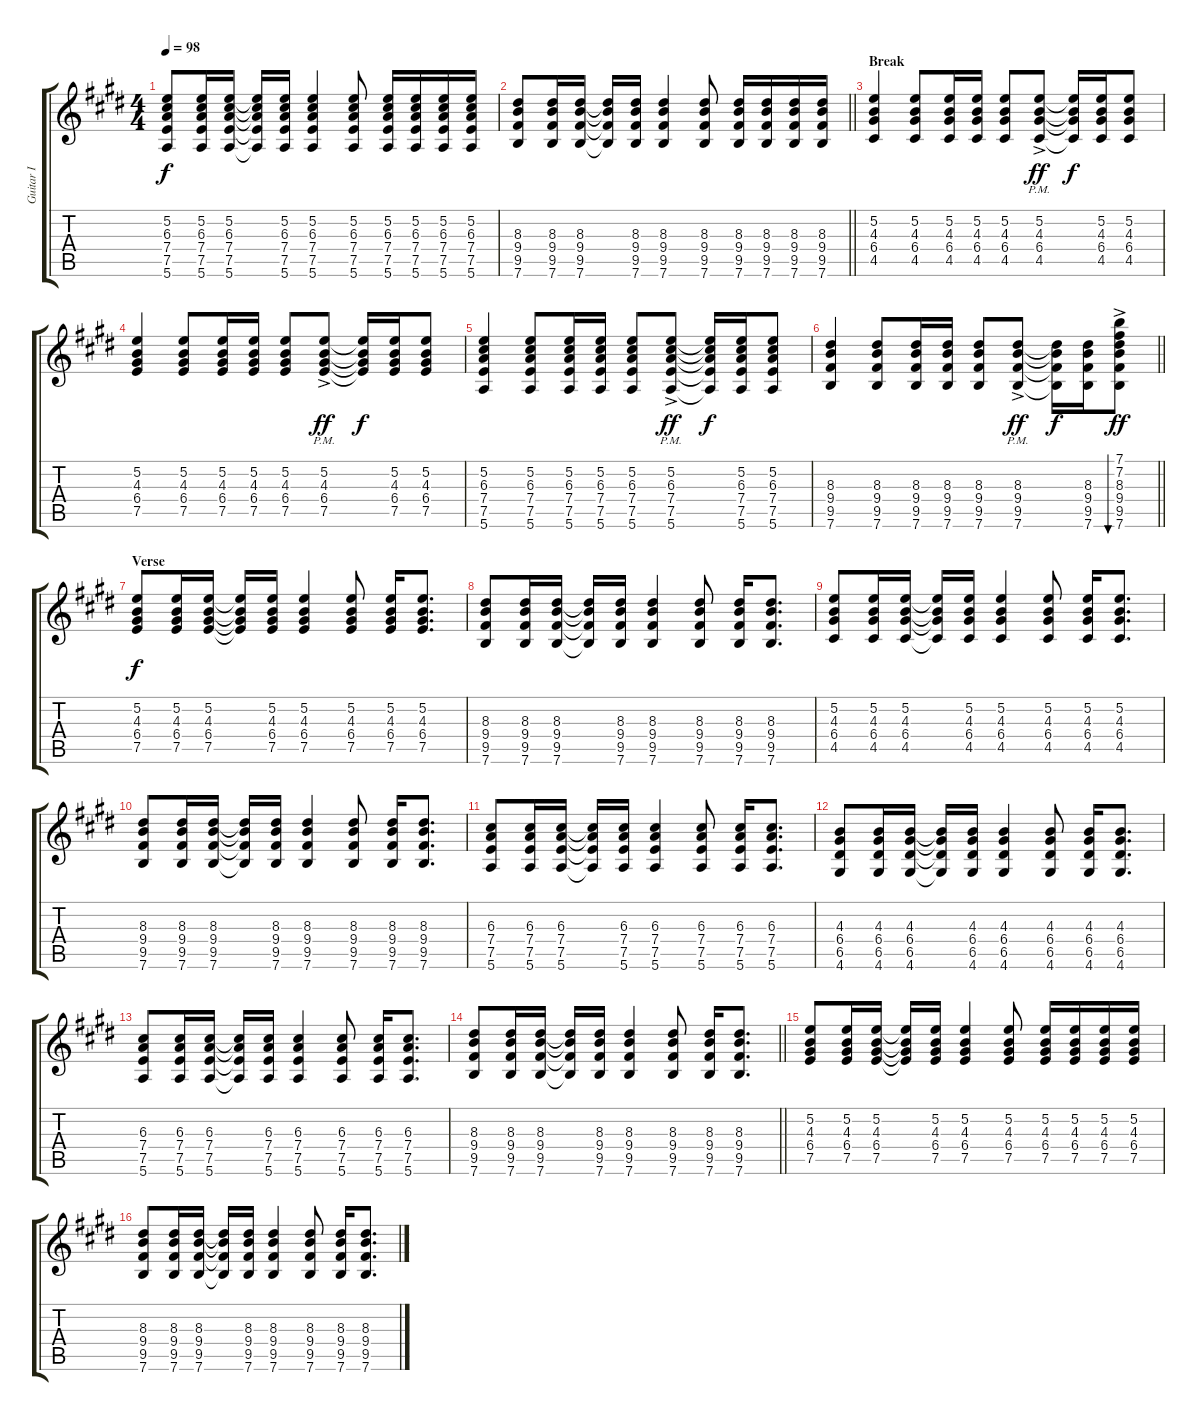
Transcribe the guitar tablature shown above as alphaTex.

\track ("Guitar I" "Guitar I") {instrument acousticguitarsteel}
\staff {score tabs}
\tuning (E4 B3 G3 D3 A2 E2) {hide}
\ts (4 4)
\tempo 98
\clef g2
\ks e
(5.2 6.3 7.4 7.5 5.6).8{dy f} (5.2 6.3 7.4 7.5 5.6).16 (5.2 6.3 7.4 7.5 5.6).16 (5.2{t} 6.3{t} 7.4{t} 7.5{t} 5.6{t}).16 (5.2 6.3 7.4 7.5 5.6).16 (5.2 6.3 7.4 7.5 5.6).4 (5.2 6.3 7.4 7.5 5.6).8 (5.2 6.3 7.4 7.5 5.6).16 (5.2 6.3 7.4 7.5 5.6).16 (5.2 6.3 7.4 7.5 5.6).16 (5.2 6.3 7.4 7.5 5.6).16 |
\barLineRight lightlight
(8.3 9.4 9.5 7.6).8 (8.3 9.4 9.5 7.6).16 (8.3 9.4 9.5 7.6).16 (8.3{t} 9.4{t} 9.5{t} 7.6{t}).16 (8.3 9.4 9.5 7.6).16 (8.3 9.4 9.5 7.6).4 (8.3 9.4 9.5 7.6).8 (8.3 9.4 9.5 7.6).16 (8.3 9.4 9.5 7.6).16 (8.3 9.4 9.5 7.6).16 (8.3 9.4 9.5 7.6).16 |
\section ("" "Break")
(5.2 4.3 6.4 4.5).4 (5.2 4.3 6.4 4.5).8 (5.2 4.3 6.4 4.5).16 (5.2 4.3 6.4 4.5).16 (5.2 4.3 6.4 4.5).8 (5.2{ac pm} 4.3{ac pm} 6.4{ac pm} 4.5{ac pm}).8{dy ff} (5.2{t} 4.3{t} 6.4{t} 4.5{t}).16{dy f} (5.2 4.3 6.4 4.5).16 (5.2 4.3 6.4 4.5).8 |
(5.2 4.3 6.4 7.5).4 (5.2 4.3 6.4 7.5).8 (5.2 4.3 6.4 7.5).16 (5.2 4.3 6.4 7.5).16 (5.2 4.3 6.4 7.5).8 (5.2{ac pm} 4.3{ac pm} 6.4{ac pm} 7.5{ac pm}).8{dy ff} (5.2{t} 4.3{t} 6.4{t} 7.5{t}).16{dy f} (5.2 4.3 6.4 7.5).16 (5.2 4.3 6.4 7.5).8 |
(5.2 6.3 7.4 7.5 5.6).4 (5.2 6.3 7.4 7.5 5.6).8 (5.2 6.3 7.4 7.5 5.6).16 (5.2 6.3 7.4 7.5 5.6).16 (5.2 6.3 7.4 7.5 5.6).8 (5.2{ac pm} 6.3{ac pm} 7.4{ac pm} 7.5{ac pm} 5.6{ac pm}).8{dy ff} (5.2{t} 6.3{t} 7.4{t} 7.5{t} 5.6{t}).16{dy f} (5.2 6.3 7.4 7.5 5.6).16 (5.2 6.3 7.4 7.5 5.6).8 |
\barLineRight lightlight
(8.3 9.4 9.5 7.6).4 (8.3 9.4 9.5 7.6).8 (8.3 9.4 9.5 7.6).16 (8.3 9.4 9.5 7.6).16 (8.3 9.4 9.5 7.6).8 (8.3{ac pm} 9.4{ac pm} 9.5{ac pm} 7.6{ac pm}).8{dy ff} (8.3{t} 9.4{t} 9.5{t} 7.6{t}).16{dy f} (8.3 9.4 9.5 7.6).16 (7.1{ac} 7.2{ac} 8.3{ac} 9.4{ac} 9.5{ac} 7.6{ac}).8{bu 480 dy ff} |
\section ("" "Verse")
(5.2 4.3 6.4 7.5).8{dy f} (5.2 4.3 6.4 7.5).16 (5.2 4.3 6.4 7.5).16 (5.2{t} 4.3{t} 6.4{t} 7.5{t}).16 (5.2 4.3 6.4 7.5).16 (5.2 4.3 6.4 7.5).4 (5.2 4.3 6.4 7.5).8 (5.2 4.3 6.4 7.5).16 (5.2 4.3 6.4 7.5).8{d} |
(8.3 9.4 9.5 7.6).8 (8.3 9.4 9.5 7.6).16 (8.3 9.4 9.5 7.6).16 (8.3{t} 9.4{t} 9.5{t} 7.6{t}).16 (8.3 9.4 9.5 7.6).16 (8.3 9.4 9.5 7.6).4 (8.3 9.4 9.5 7.6).8 (8.3 9.4 9.5 7.6).16 (8.3 9.4 9.5 7.6).8{d} |
(5.2 4.3 6.4 4.5).8 (5.2 4.3 6.4 4.5).16 (5.2 4.3 6.4 4.5).16 (5.2{t} 4.3{t} 6.4{t} 4.5{t}).16 (5.2 4.3 6.4 4.5).16 (5.2 4.3 6.4 4.5).4 (5.2 4.3 6.4 4.5).8 (5.2 4.3 6.4 4.5).16 (5.2 4.3 6.4 4.5).8{d} |
(8.3 9.4 9.5 7.6).8 (8.3 9.4 9.5 7.6).16 (8.3 9.4 9.5 7.6).16 (8.3{t} 9.4{t} 9.5{t} 7.6{t}).16 (8.3 9.4 9.5 7.6).16 (8.3 9.4 9.5 7.6).4 (8.3 9.4 9.5 7.6).8 (8.3 9.4 9.5 7.6).16 (8.3 9.4 9.5 7.6).8{d} |
(6.3 7.4 7.5 5.6).8 (6.3 7.4 7.5 5.6).16 (6.3 7.4 7.5 5.6).16 (6.3{t} 7.4{t} 7.5{t} 5.6{t}).16 (6.3 7.4 7.5 5.6).16 (6.3 7.4 7.5 5.6).4 (6.3 7.4 7.5 5.6).8 (6.3 7.4 7.5 5.6).16 (6.3 7.4 7.5 5.6).8{d} |
(4.3 6.4 6.5 4.6).8 (4.3 6.4 6.5 4.6).16 (4.3 6.4 6.5 4.6).16 (4.3{t} 6.4{t} 6.5{t} 4.6{t}).16 (4.3 6.4 6.5 4.6).16 (4.3 6.4 6.5 4.6).4 (4.3 6.4 6.5 4.6).8 (4.3 6.4 6.5 4.6).16 (4.3 6.4 6.5 4.6).8{d} |
(6.3 7.4 7.5 5.6).8 (6.3 7.4 7.5 5.6).16 (6.3 7.4 7.5 5.6).16 (6.3{t} 7.4{t} 7.5{t} 5.6{t}).16 (6.3 7.4 7.5 5.6).16 (6.3 7.4 7.5 5.6).4 (6.3 7.4 7.5 5.6).8 (6.3 7.4 7.5 5.6).16 (6.3 7.4 7.5 5.6).8{d} |
\barLineRight lightlight
(8.3 9.4 9.5 7.6).8 (8.3 9.4 9.5 7.6).16 (8.3 9.4 9.5 7.6).16 (8.3{t} 9.4{t} 9.5{t} 7.6{t}).16 (8.3 9.4 9.5 7.6).16 (8.3 9.4 9.5 7.6).4 (8.3 9.4 9.5 7.6).8 (8.3 9.4 9.5 7.6).16 (8.3 9.4 9.5 7.6).8{d} |
\section ("" "")
(5.2 4.3 6.4 7.5).8 (5.2 4.3 6.4 7.5).16 (5.2 4.3 6.4 7.5).16 (5.2{t} 4.3{t} 6.4{t} 7.5{t}).16 (5.2 4.3 6.4 7.5).16 (5.2 4.3 6.4 7.5).4 (5.2 4.3 6.4 7.5).8 (5.2 4.3 6.4 7.5).16 (5.2 4.3 6.4 7.5).16 (5.2 4.3 6.4 7.5).16 (5.2 4.3 6.4 7.5).16 |
(8.3 9.4 9.5 7.6).8 (8.3 9.4 9.5 7.6).16 (8.3 9.4 9.5 7.6).16 (8.3{t} 9.4{t} 9.5{t} 7.6{t}).16 (8.3 9.4 9.5 7.6).16 (8.3 9.4 9.5 7.6).4 (8.3 9.4 9.5 7.6).8 (8.3 9.4 9.5 7.6).16 (8.3 9.4 9.5 7.6).8{d}
